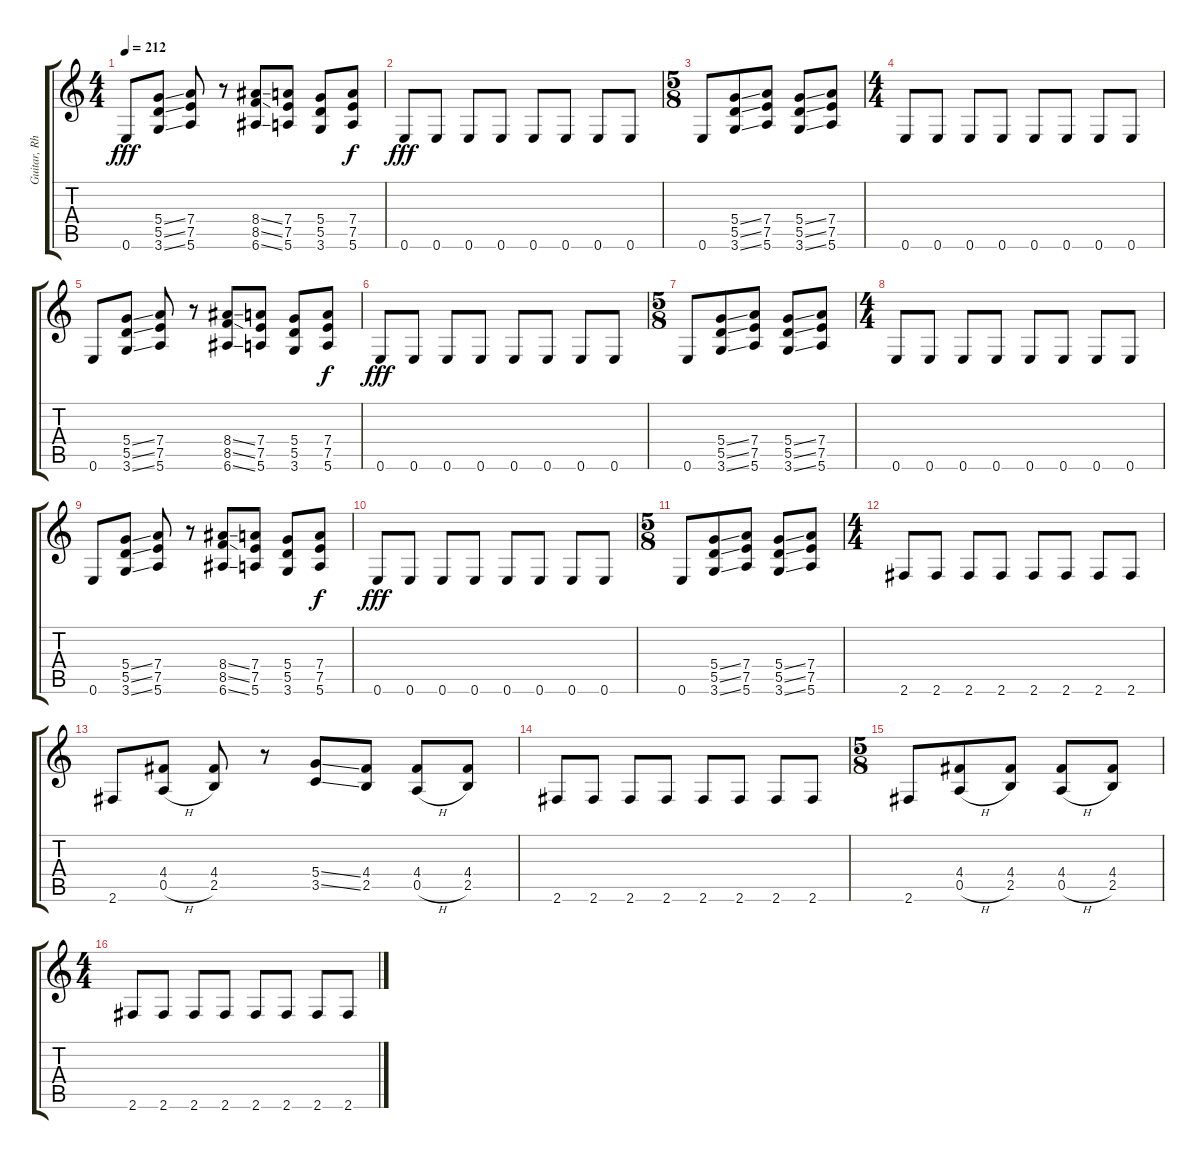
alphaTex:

\track ("Guitar, Rhythm (Hetfield)" "Guitar, Rh") {instrument distortionguitar}
\staff {score tabs}
\tuning (E4 B3 G3 D3 A2 E2) {hide}
\ts (4 4)
\tempo 212
\clef g2
\ks c
0.6.8{dy fff} (5.4{ss} 5.5{ss} 3.6{ss}).8 (7.4 7.5 5.6).8 r.8 (8.4{ss} 8.5{ss} 6.6{ss}).8 (7.4 7.5 5.6).8 (5.4 5.5 3.6).8 (7.4 7.5 5.6).8{dy f} |
0.6.8{dy fff} 0.6.8 0.6.8 0.6.8 0.6.8 0.6.8 0.6.8 0.6.8 |
\ts (5 8)
0.6.8 (5.4{ss} 5.5{ss} 3.6{ss}).8 (7.4 7.5 5.6).8 (5.4{ss} 5.5{ss} 3.6{ss}).8 (7.4 7.5 5.6).8 |
\ts (4 4)
0.6.8 0.6.8 0.6.8 0.6.8 0.6.8 0.6.8 0.6.8 0.6.8 |
0.6.8 (5.4{ss} 5.5{ss} 3.6{ss}).8 (7.4 7.5 5.6).8 r.8 (8.4{ss} 8.5{ss} 6.6{ss}).8 (7.4 7.5 5.6).8 (5.4 5.5 3.6).8 (7.4 7.5 5.6).8{dy f} |
0.6.8{dy fff} 0.6.8 0.6.8 0.6.8 0.6.8 0.6.8 0.6.8 0.6.8 |
\ts (5 8)
0.6.8 (5.4{ss} 5.5{ss} 3.6{ss}).8 (7.4 7.5 5.6).8 (5.4{ss} 5.5{ss} 3.6{ss}).8 (7.4 7.5 5.6).8 |
\ts (4 4)
0.6.8 0.6.8 0.6.8 0.6.8 0.6.8 0.6.8 0.6.8 0.6.8 |
0.6.8 (5.4{ss} 5.5{ss} 3.6{ss}).8 (7.4 7.5 5.6).8 r.8 (8.4{ss} 8.5{ss} 6.6{ss}).8 (7.4 7.5 5.6).8 (5.4 5.5 3.6).8 (7.4 7.5 5.6).8{dy f} |
0.6.8{dy fff} 0.6.8 0.6.8 0.6.8 0.6.8 0.6.8 0.6.8 0.6.8 |
\ts (5 8)
0.6.8 (5.4{ss} 5.5{ss} 3.6{ss}).8 (7.4 7.5 5.6).8 (5.4{ss} 5.5{ss} 3.6{ss}).8 (7.4 7.5 5.6).8 |
\ts (4 4)
2.6.8 2.6.8 2.6.8 2.6.8 2.6.8 2.6.8 2.6.8 2.6.8 |
2.6.8 (4.4 0.5{h}).8 (4.4 2.5).8 r.8 (5.4{ss} 3.5{ss}).8 (4.4 2.5).8 (4.4 0.5{h}).8 (4.4 2.5).8 |
2.6.8 2.6.8 2.6.8 2.6.8 2.6.8 2.6.8 2.6.8 2.6.8 |
\ts (5 8)
2.6.8 (4.4 0.5{h}).8 (4.4 2.5).8 (4.4 0.5{h}).8 (4.4 2.5).8 |
\ts (4 4)
2.6.8 2.6.8 2.6.8 2.6.8 2.6.8 2.6.8 2.6.8 2.6.8
